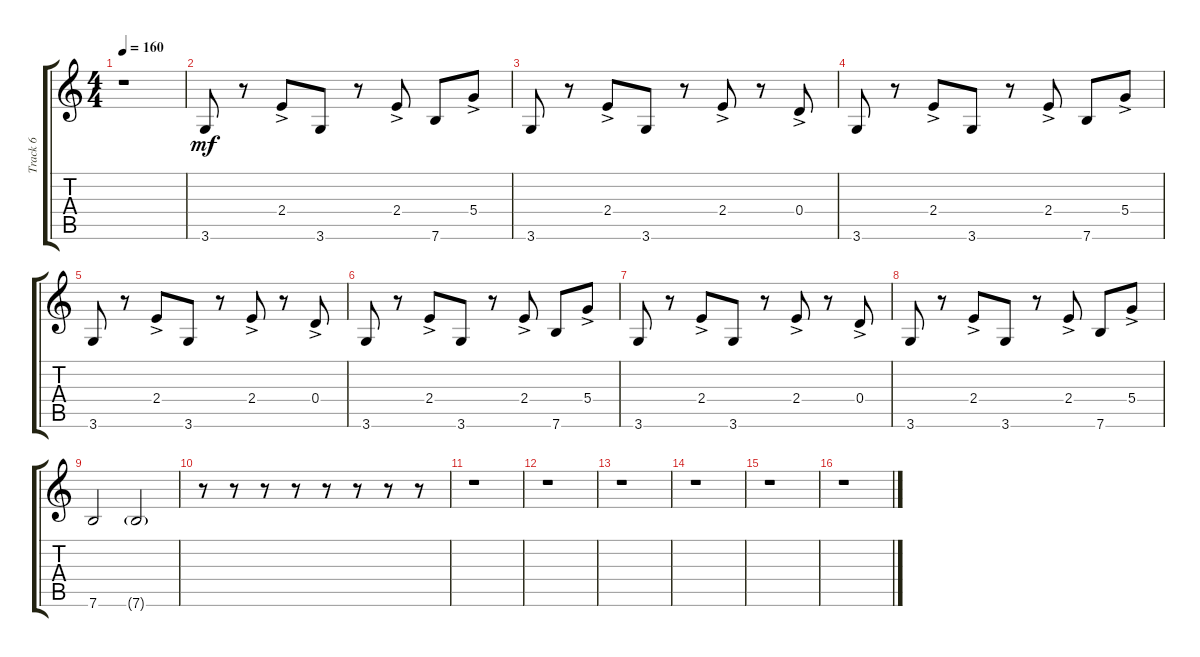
\track ("Track 6" "Track 6") {instrument electricguitarclean}
\staff {score tabs}
\tuning (E4 B3 G3 D3 A2 E2) {hide}
\ts (4 4)
\tempo 160
\clef g2
\ks c
r.1{dy mf} |
3.6.8 r.8 2.4{ac}.8 3.6.8 r.8 2.4{ac}.8 7.6.8 5.4{ac}.8 |
3.6.8 r.8 2.4{ac}.8 3.6.8 r.8 2.4{ac}.8 r.8 0.4{ac}.8 |
3.6.8 r.8 2.4{ac}.8 3.6.8 r.8 2.4{ac}.8 7.6.8 5.4{ac}.8 |
3.6.8 r.8 2.4{ac}.8 3.6.8 r.8 2.4{ac}.8 r.8 0.4{ac}.8 |
3.6.8 r.8 2.4{ac}.8 3.6.8 r.8 2.4{ac}.8 7.6.8 5.4{ac}.8 |
3.6.8 r.8 2.4{ac}.8 3.6.8 r.8 2.4{ac}.8 r.8 0.4{ac}.8 |
3.6.8 r.8 2.4{ac}.8 3.6.8 r.8 2.4{ac}.8 7.6.8 5.4{ac}.8 |
7.6.2 7.6{g}.2 |
r.8 r.8 r.8 r.8 r.8 r.8 r.8 r.8 |
r.1 |
r.1 |
r.1 |
r.1 |
r.1 |
r.1
